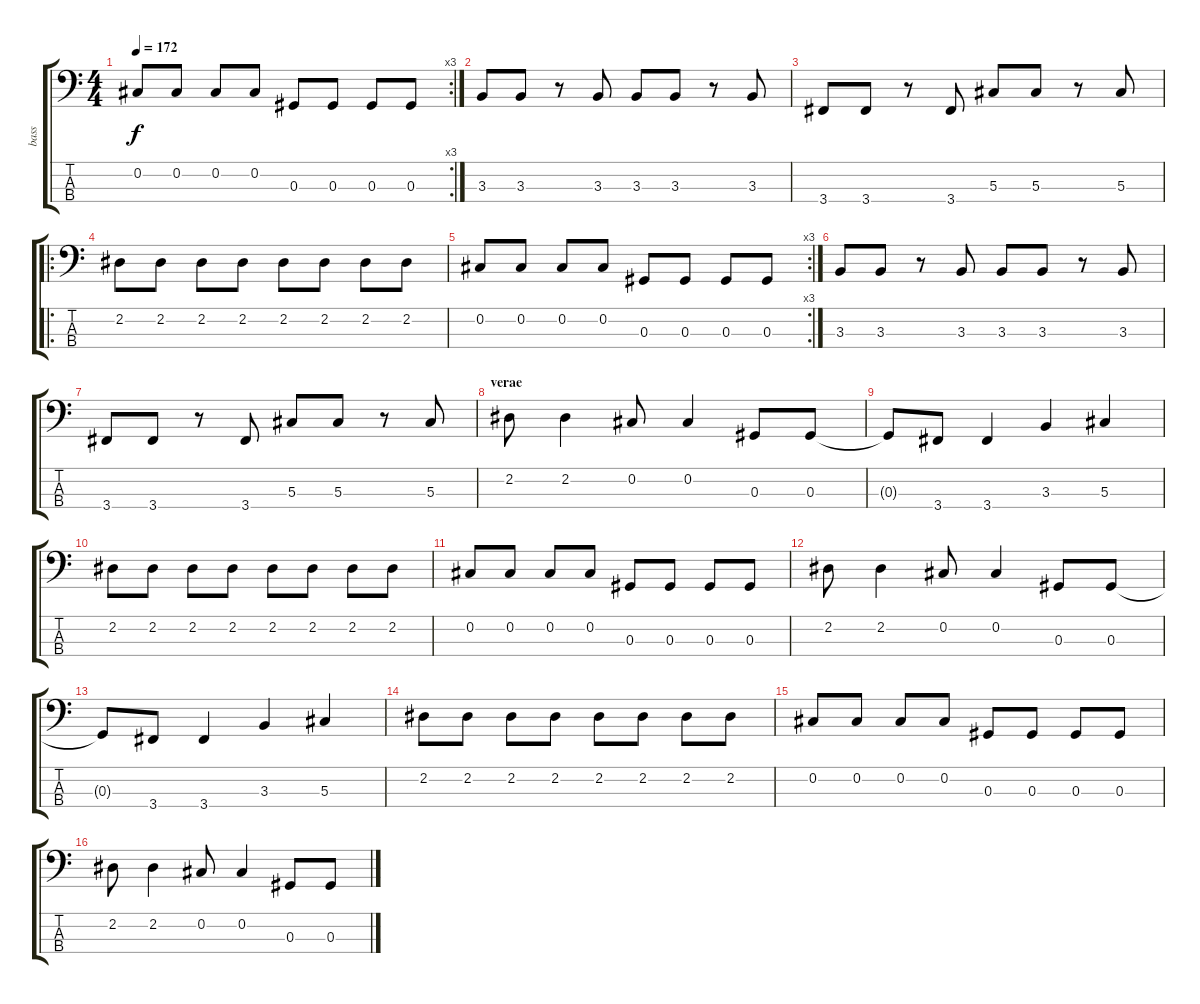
\track ("bass" "bass") {instrument electricbasspick}
\staff {score tabs}
\tuning (Gb2 Db2 Ab1 Eb1) {hide}
\rc 3
\ts (4 4)
\tempo 172
\clef f4
\ks c
0.2.8{dy f} 0.2.8 0.2.8 0.2.8 0.3.8 0.3.8 0.3.8 0.3.8 |
3.3.8 3.3.8 r.8 3.3.8 3.3.8 3.3.8 r.8 3.3.8 |
3.4.8 3.4.8 r.8 3.4.8 5.3.8 5.3.8 r.8 5.3.8 |
\ro
2.2.8 2.2.8 2.2.8 2.2.8 2.2.8 2.2.8 2.2.8 2.2.8 |
\rc 3
0.2.8 0.2.8 0.2.8 0.2.8 0.3.8 0.3.8 0.3.8 0.3.8 |
3.3.8 3.3.8 r.8 3.3.8 3.3.8 3.3.8 r.8 3.3.8 |
3.4.8 3.4.8 r.8 3.4.8 5.3.8 5.3.8 r.8 5.3.8 |
\section ("" "verae")
2.2.8 2.2.4 0.2.8 0.2.4 0.3.8 0.3.8 |
0.3{t}.8 3.4.8 3.4.4 3.3.4 5.3.4 |
2.2.8 2.2.8 2.2.8 2.2.8 2.2.8 2.2.8 2.2.8 2.2.8 |
0.2.8 0.2.8 0.2.8 0.2.8 0.3.8 0.3.8 0.3.8 0.3.8 |
2.2.8 2.2.4 0.2.8 0.2.4 0.3.8 0.3.8 |
0.3{t}.8 3.4.8 3.4.4 3.3.4 5.3.4 |
2.2.8 2.2.8 2.2.8 2.2.8 2.2.8 2.2.8 2.2.8 2.2.8 |
0.2.8 0.2.8 0.2.8 0.2.8 0.3.8 0.3.8 0.3.8 0.3.8 |
2.2.8 2.2.4 0.2.8 0.2.4 0.3.8 0.3.8
